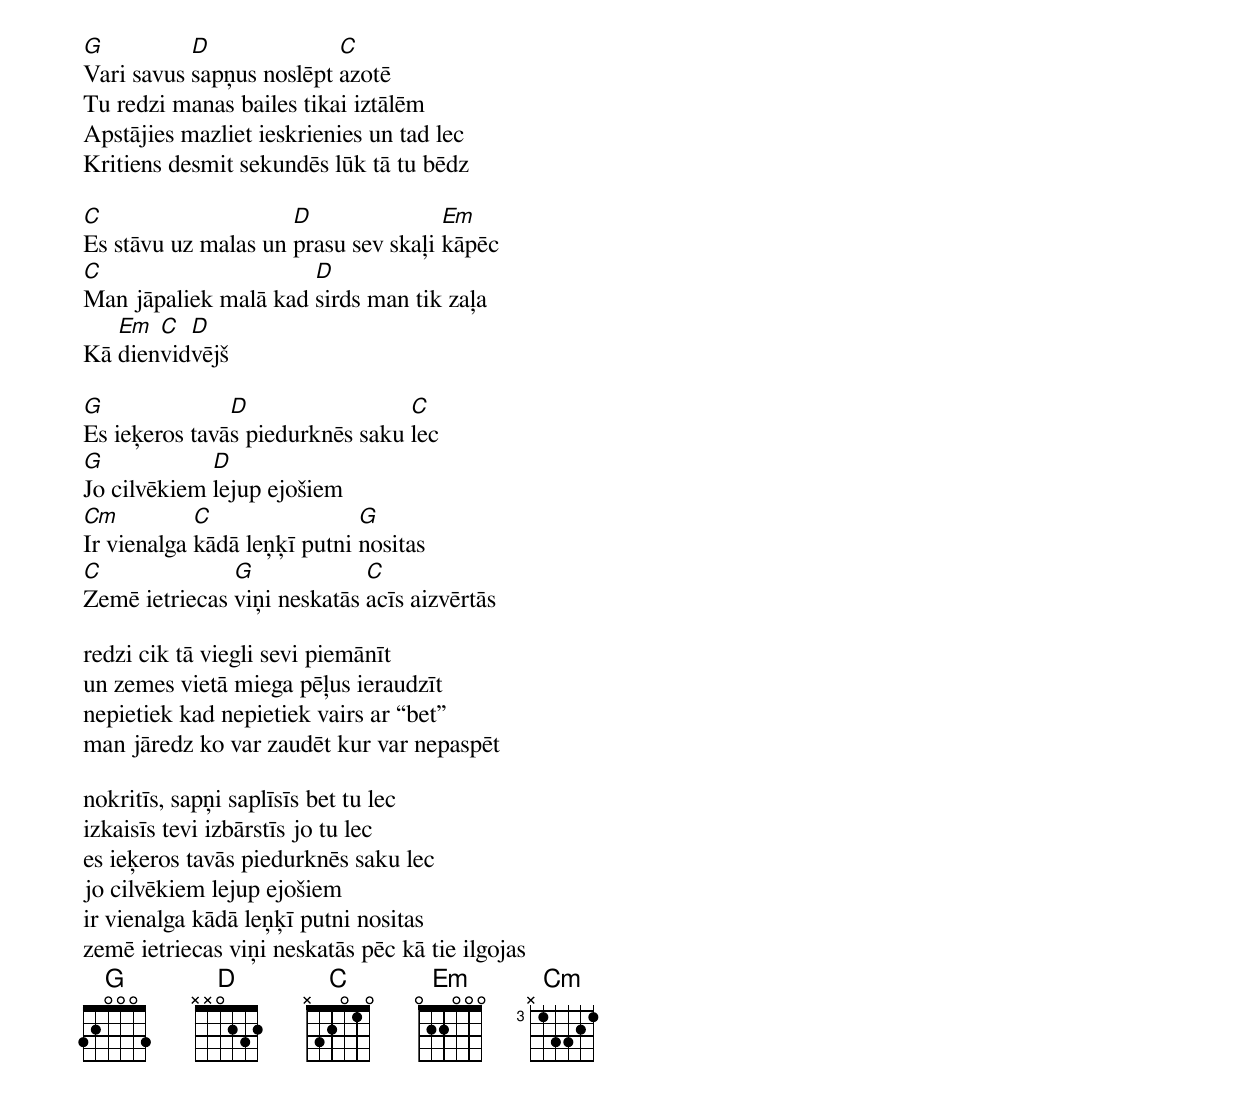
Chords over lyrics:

G          D              C
Vari savus sapņus noslēpt azotē
Tu redzi manas bailes tikai iztālēm
Apstājies mazliet ieskrienies un tad lec
Kritiens desmit sekundēs lūk tā tu bēdz

C                    D               Em
Es stāvu uz malas un prasu sev skaļi kāpēc
C                     D
Man jāpaliek malā kad sirds man tik zaļa
   Em  C  D
Kā dienvidvējš

G              D                 C
Es ieķeros tavās piedurknēs saku lec
G            D
Jo cilvēkiem lejup ejošiem
Cm          C                G
Ir vienalga kādā leņķī putni nositas
C              G             C
Zemē ietriecas viņi neskatās acīs aizvērtās

redzi cik tā viegli sevi piemānīt
un zemes vietā miega pēļus ieraudzīt
nepietiek kad nepietiek vairs ar “bet”
man jāredz ko var zaudēt kur var nepaspēt

nokritīs, sapņi saplīsīs bet tu lec
izkaisīs tevi izbārstīs jo tu lec
es ieķeros tavās piedurknēs saku lec
jo cilvēkiem lejup ejošiem
ir vienalga kādā leņķī putni nositas
zemē ietriecas viņi neskatās pēc kā tie ilgojas
